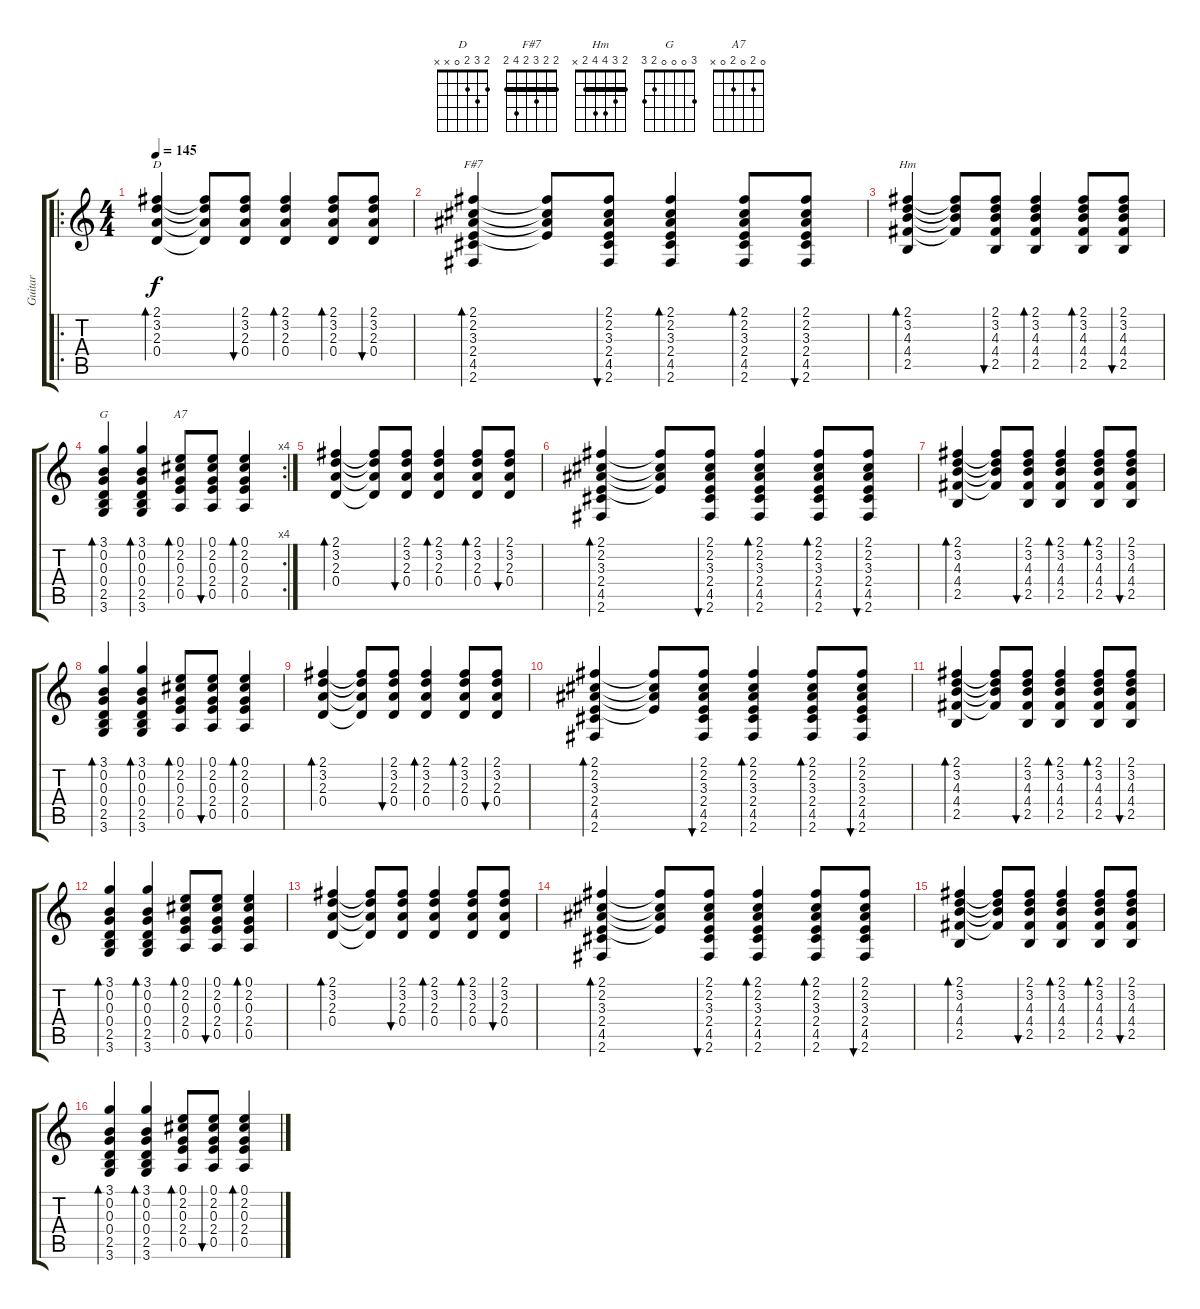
\track ("Guitar" "Guitar") {instrument electricguitarclean}
\staff {score tabs}
\tuning (E4 B3 G3 D3 A2 E2) {hide}
\chord ("D" 2 3 2 0 x x)
\chord ("F#7" 2 2 3 2 4 2) {barre 2}
\chord ("Hm" 2 3 4 4 2 x) {barre 2}
\chord ("G" 3 0 0 0 2 3)
\chord ("A7" 0 2 0 2 0 x)
\ro
\ts (4 4)
\tempo 145
\clef g2
\ks c
(2.1 3.2 2.3 0.4).4{bd 60 ch "D" dy f instrument electricguitarclean} (2.1{t} 3.2{t} 2.3{t} 0.4{t}).8 (2.1 3.2 2.3 0.4).8{bu 60} (2.1 3.2 2.3 0.4).4{bd 60} (2.1 3.2 2.3 0.4).8{bd 60} (2.1 3.2 2.3 0.4).8{bu 60} |
(2.1 2.2 3.3 2.4 4.5 2.6).4{bd 60 ch "F#7"} (2.1{t} 2.2{t} 3.3{t} 2.4{t}).8 (2.1 2.2 3.3 2.4 4.5 2.6).8{bu 60} (2.1 2.2 3.3 2.4 4.5 2.6).4{bd 60} (2.1 2.2 3.3 2.4 4.5 2.6).8{bd 60} (2.1 2.2 3.3 2.4 4.5 2.6).8{bu 60} |
(2.1 3.2 4.3 4.4 2.5).4{bd 60 ch "Hm"} (2.1{t} 3.2{t} 4.3{t} 4.4{t}).8 (2.1 3.2 4.3 4.4 2.5).8{bu 60} (2.1 3.2 4.3 4.4 2.5).4{bd 60} (2.1 3.2 4.3 4.4 2.5).8{bd 60} (2.1 3.2 4.3 4.4 2.5).8{bu 60} |
\rc 4
(3.1 0.2 0.3 0.4 2.5 3.6).4{bd 60 ch "G"} (3.1 0.2 0.3 0.4 2.5 3.6).4{bd 60} (0.1 2.2 0.3 2.4 0.5).8{bd 60 ch "A7"} (0.1 2.2 0.3 2.4 0.5).8{bu 60} (0.1 2.2 0.3 2.4 0.5).4{bd 60} |
(2.1 3.2 2.3 0.4).4{bd 60} (2.1{t} 3.2{t} 2.3{t} 0.4{t}).8 (2.1 3.2 2.3 0.4).8{bu 60} (2.1 3.2 2.3 0.4).4{bd 60} (2.1 3.2 2.3 0.4).8{bd 60} (2.1 3.2 2.3 0.4).8{bu 60} |
(2.1 2.2 3.3 2.4 4.5 2.6).4{bd 60} (2.1{t} 2.2{t} 3.3{t} 2.4{t}).8 (2.1 2.2 3.3 2.4 4.5 2.6).8{bu 60} (2.1 2.2 3.3 2.4 4.5 2.6).4{bd 60} (2.1 2.2 3.3 2.4 4.5 2.6).8{bd 60} (2.1 2.2 3.3 2.4 4.5 2.6).8{bu 60} |
(2.1 3.2 4.3 4.4 2.5).4{bd 60} (2.1{t} 3.2{t} 4.3{t} 4.4{t}).8 (2.1 3.2 4.3 4.4 2.5).8{bu 60} (2.1 3.2 4.3 4.4 2.5).4{bd 60} (2.1 3.2 4.3 4.4 2.5).8{bd 60} (2.1 3.2 4.3 4.4 2.5).8{bu 60} |
(3.1 0.2 0.3 0.4 2.5 3.6).4{bd 60} (3.1 0.2 0.3 0.4 2.5 3.6).4{bd 60} (0.1 2.2 0.3 2.4 0.5).8{bd 60} (0.1 2.2 0.3 2.4 0.5).8{bu 60} (0.1 2.2 0.3 2.4 0.5).4{bd 60} |
(2.1 3.2 2.3 0.4).4{bd 60} (2.1{t} 3.2{t} 2.3{t} 0.4{t}).8 (2.1 3.2 2.3 0.4).8{bu 60} (2.1 3.2 2.3 0.4).4{bd 60} (2.1 3.2 2.3 0.4).8{bd 60} (2.1 3.2 2.3 0.4).8{bu 60} |
(2.1 2.2 3.3 2.4 4.5 2.6).4{bd 60} (2.1{t} 2.2{t} 3.3{t} 2.4{t}).8 (2.1 2.2 3.3 2.4 4.5 2.6).8{bu 60} (2.1 2.2 3.3 2.4 4.5 2.6).4{bd 60} (2.1 2.2 3.3 2.4 4.5 2.6).8{bd 60} (2.1 2.2 3.3 2.4 4.5 2.6).8{bu 60} |
(2.1 3.2 4.3 4.4 2.5).4{bd 60} (2.1{t} 3.2{t} 4.3{t} 4.4{t}).8 (2.1 3.2 4.3 4.4 2.5).8{bu 60} (2.1 3.2 4.3 4.4 2.5).4{bd 60} (2.1 3.2 4.3 4.4 2.5).8{bd 60} (2.1 3.2 4.3 4.4 2.5).8{bu 60} |
(3.1 0.2 0.3 0.4 2.5 3.6).4{bd 60} (3.1 0.2 0.3 0.4 2.5 3.6).4{bd 60} (0.1 2.2 0.3 2.4 0.5).8{bd 60} (0.1 2.2 0.3 2.4 0.5).8{bu 60} (0.1 2.2 0.3 2.4 0.5).4{bd 60} |
(2.1 3.2 2.3 0.4).4{bd 60} (2.1{t} 3.2{t} 2.3{t} 0.4{t}).8 (2.1 3.2 2.3 0.4).8{bu 60} (2.1 3.2 2.3 0.4).4{bd 60} (2.1 3.2 2.3 0.4).8{bd 60} (2.1 3.2 2.3 0.4).8{bu 60} |
(2.1 2.2 3.3 2.4 4.5 2.6).4{bd 60} (2.1{t} 2.2{t} 3.3{t} 2.4{t}).8 (2.1 2.2 3.3 2.4 4.5 2.6).8{bu 60} (2.1 2.2 3.3 2.4 4.5 2.6).4{bd 60} (2.1 2.2 3.3 2.4 4.5 2.6).8{bd 60} (2.1 2.2 3.3 2.4 4.5 2.6).8{bu 60} |
(2.1 3.2 4.3 4.4 2.5).4{bd 60} (2.1{t} 3.2{t} 4.3{t} 4.4{t}).8 (2.1 3.2 4.3 4.4 2.5).8{bu 60} (2.1 3.2 4.3 4.4 2.5).4{bd 60} (2.1 3.2 4.3 4.4 2.5).8{bd 60} (2.1 3.2 4.3 4.4 2.5).8{bu 60} |
(3.1 0.2 0.3 0.4 2.5 3.6).4{bd 60} (3.1 0.2 0.3 0.4 2.5 3.6).4{bd 60} (0.1 2.2 0.3 2.4 0.5).8{bd 60} (0.1 2.2 0.3 2.4 0.5).8{bu 60} (0.1 2.2 0.3 2.4 0.5).4{bd 60}
